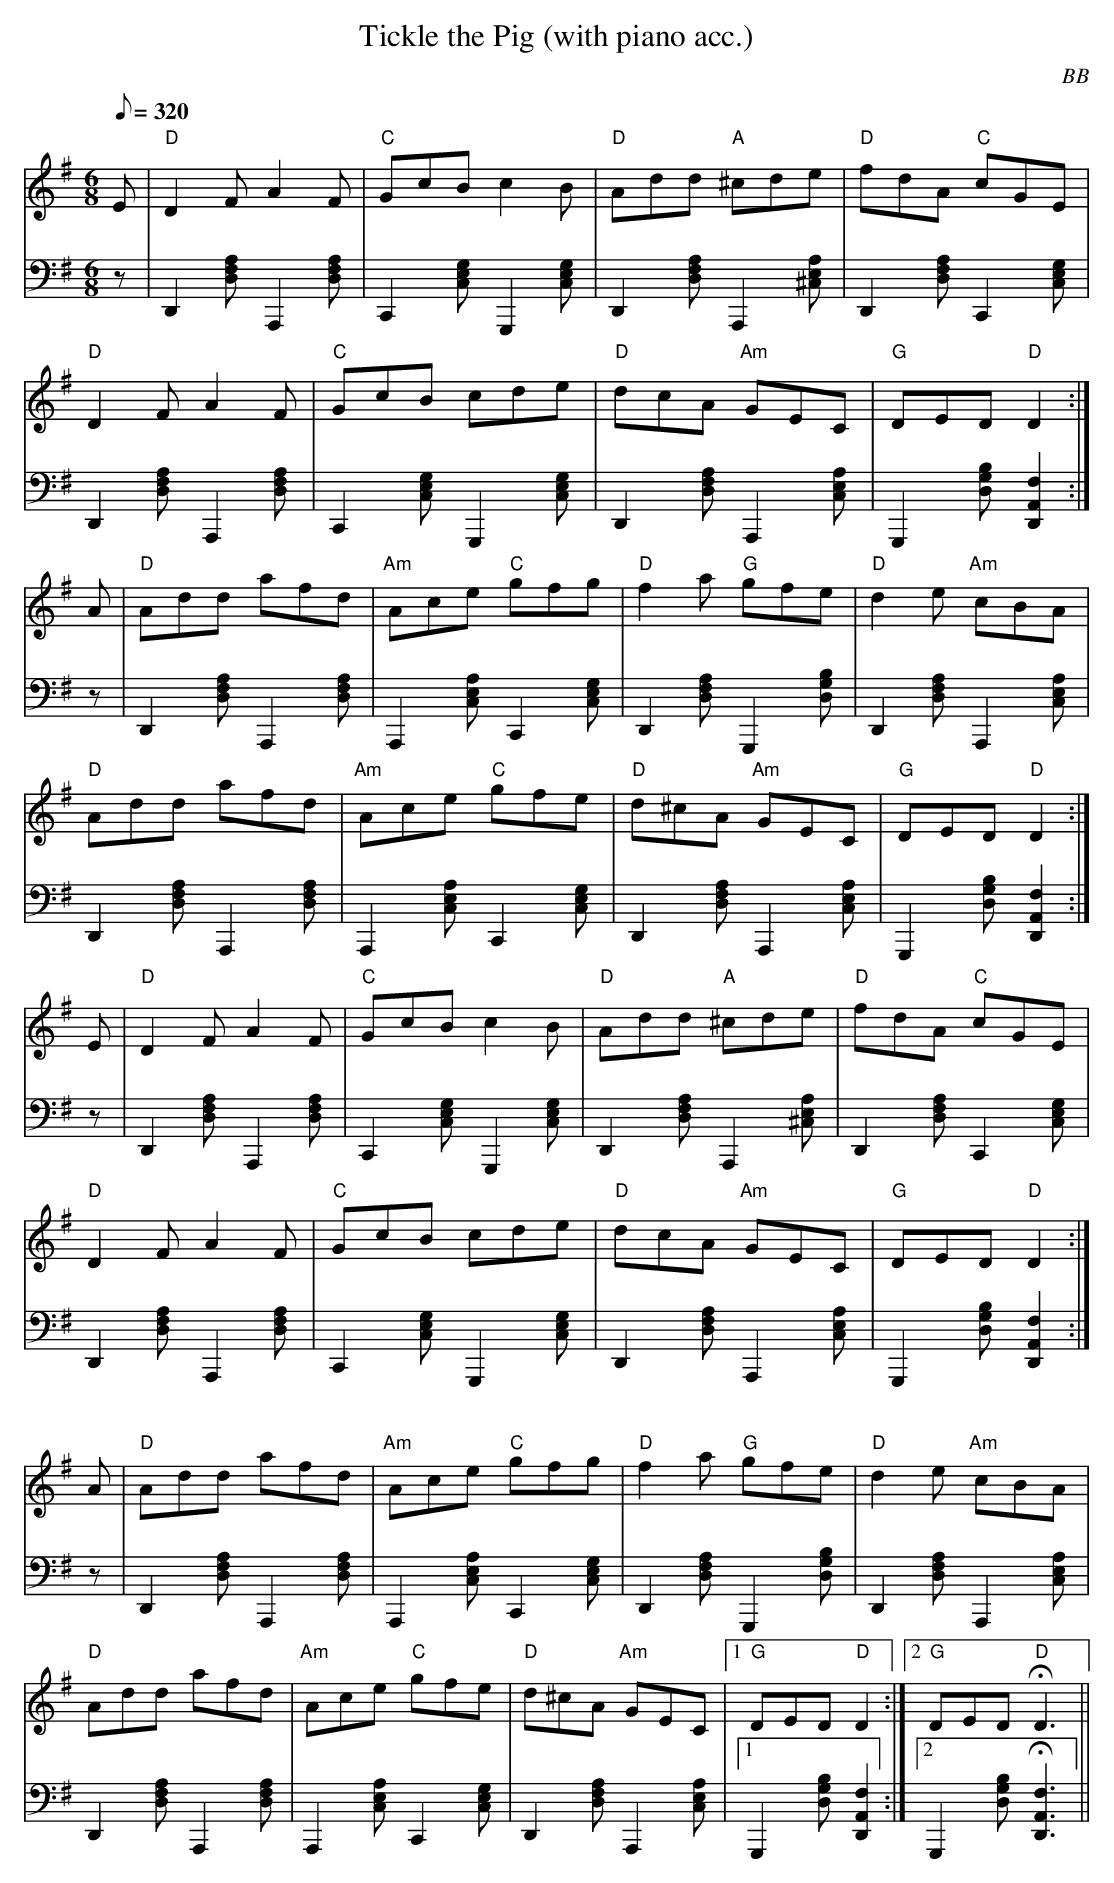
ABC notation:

X:1
T: Tickle the Pig (with piano acc.)
C: BB
Q: 1/8=320
M: 6/8
L: 1/8
V: 1 program 1 105 volume=80 %banjo
V: 2 volume=70 clef=bass m=D program 1 00
K: Dmix
[V:1] E | "D"D2 F A2 F | "C"GcB c2 B | "D"Add "A"^cde | "D"fdA "C"cGE |
[V:2] z|D,2[AFD]A,,2[AFD]|C,2[CGE]G,,2[CGE]|D,2[AFD]A,,2[A^CE]|D,2[AFD]C,2[CGE]|
[V:1] "D"D2 F A2 F | "C"GcB cde | "D"dcA "Am"GEC | "G"DED "D"D2 :|
[V:2] D,2[AFD]A,,2[AFD]|C,2[CGE]G,,2[CGE]|D,2[AFD]A,,2[ACE]|G,,2[GBD][D,2A,2F2]:|
[V:1] A|"D"Add afd | "Am"Ace "C"gfg | "D"f2 a "G"gfe | "D"d2 e "Am"cBA |
[V:2] z|D,2[AFD]A,,2[AFD]|A,,2[AEC]C,2[CGE]|D,2[AFD]G,,2[GDB]|D,2[AFD]A,,2[AEC]|
[V:1] "D"Add afd | "Am"Ace "C"gfe | "D"d^cA "Am"GEC |"G"DED "D"D2 :|
[V:2] D,2[AFD]A,,2[AFD]|A,,2[AEC]C,2[CGE]|D,2[AFD]A,,2[ACE]|G,,2[GBD][D,2A,2F2]:|
[V:1] E | "D"D2 F A2 F | "C"GcB c2 B | "D"Add "A"^cde | "D"fdA "C"cGE |
[V:2] z|D,2[AFD]A,,2[AFD]|C,2[CGE]G,,2[CGE]|D,2[AFD]A,,2[A^CE]|D,2[AFD]C,2[CGE]|
[V:1] "D"D2 F A2 F | "C"GcB cde | "D"dcA "Am"GEC | "G"DED "D"D2 :|
[V:2] D,2[AFD]A,,2[AFD]|C,2[CGE]G,,2[CGE]|D,2[AFD]A,,2[ACE]|G,,2[GBD][D,2A,2F2]:|
[V:1] A|"D"Add afd | "Am"Ace "C"gfg | "D"f2 a "G"gfe | "D"d2 e "Am"cBA |
[V:2] z|D,2[AFD]A,,2[AFD]|A,,2[AEC]C,2[CGE]|D,2[AFD]G,,2[GDB]|D,2[AFD]A,,2[AEC]|
[V:1] "D"Add afd | "Am"Ace "C"gfe | "D"d^cA "Am"GEC |1 "G"DED "D"D2 :|2\
"G"DED "D"HD3||
[V:2] D,2[AFD]A,,2[AFD]|A,,2[AEC]C,2[CGE]|D,2[AFD]A,,2[ACE]|1 G,,2[GBD][D,2A,2F2]:|2\
G,,2[GBD]H[D,3A,3F3]||
